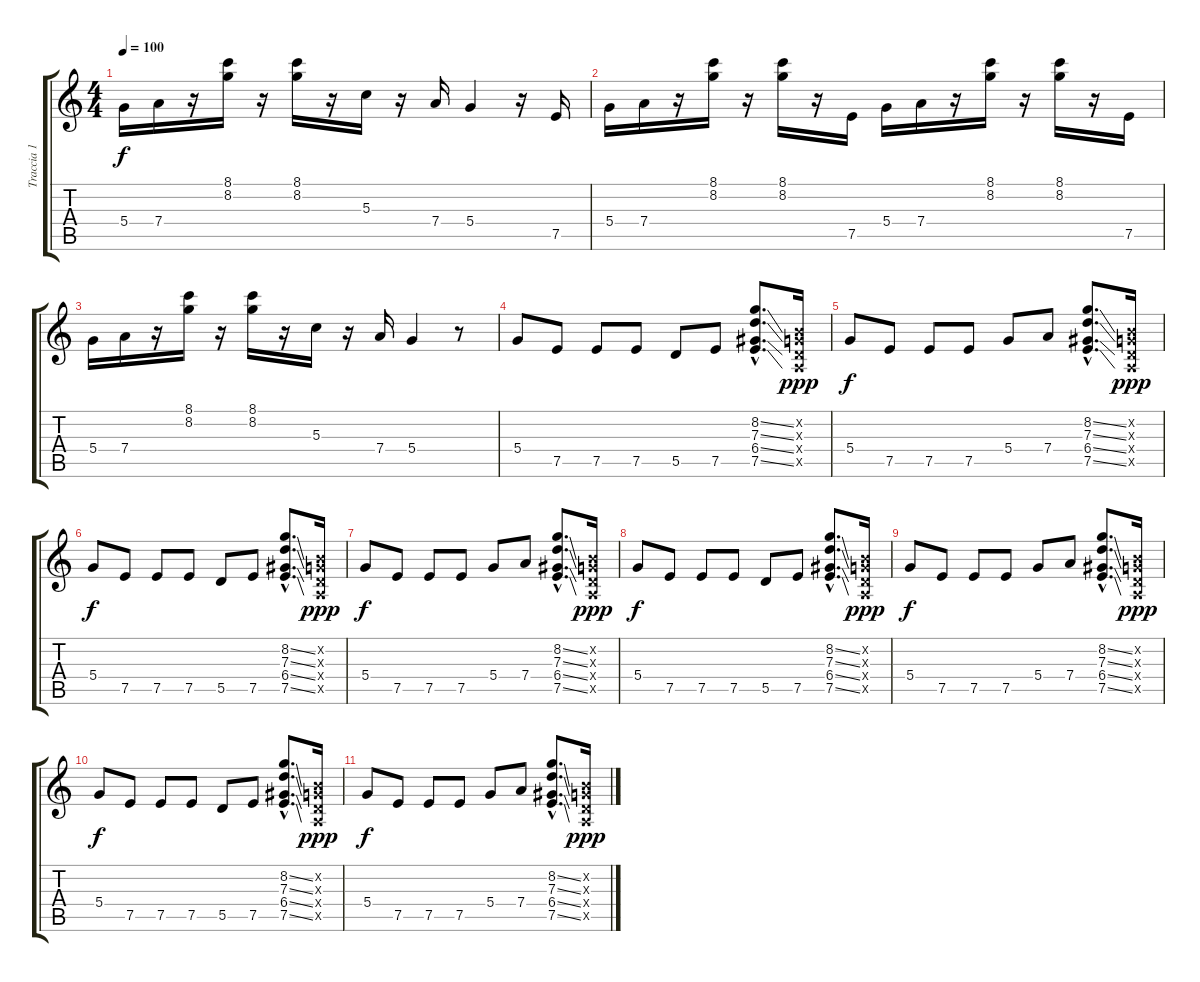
\track ("Traccia 1" "Traccia 1") {instrument acousticguitarsteel}
\staff {score tabs}
\tuning (E4 B3 G3 D3 A2 E2) {hide}
\ts (4 4)
\tempo 100
\clef g2
\ks c
5.4.16{dy f} 7.4.16 r.16 (8.1 8.2).16 r.16 (8.1 8.2).16 r.16 5.3.16 r.16 7.4.16 5.4.4 r.16 7.5.16 |
5.4.16 7.4.16 r.16 (8.1 8.2).16 r.16 (8.1 8.2).16 r.16 7.5.16 5.4.16 7.4.16 r.16 (8.1 8.2).16 r.16 (8.1 8.2).16 r.16 7.5.16 |
5.4.16 7.4.16 r.16 (8.1 8.2).16 r.16 (8.1 8.2).16 r.16 5.3.16 r.16 7.4.16 5.4.4 r.8 |
5.4.8 7.5.8 7.5.8 7.5.8 5.5.8 7.5.8 (8.2{ss hac} 7.3{ss hac} 6.4{ss hac} 7.5{ss hac}).8{d} (0.2{x} 0.3{x} 0.4{x} 0.5{x}).16{dy ppp} |
5.4.8{dy f} 7.5.8 7.5.8 7.5.8 5.4.8 7.4.8 (8.2{ss hac} 7.3{ss hac} 6.4{ss hac} 7.5{ss hac}).8{d} (0.2{x} 0.3{x} 0.4{x} 0.5{x}).16{dy ppp} |
5.4.8{dy f} 7.5.8 7.5.8 7.5.8 5.5.8 7.5.8 (8.2{ss hac} 7.3{ss hac} 6.4{ss hac} 7.5{ss hac}).8{d} (0.2{x} 0.3{x} 0.4{x} 0.5{x}).16{dy ppp} |
5.4.8{dy f} 7.5.8 7.5.8 7.5.8 5.4.8 7.4.8 (8.2{ss hac} 7.3{ss hac} 6.4{ss hac} 7.5{ss hac}).8{d} (0.2{x} 0.3{x} 0.4{x} 0.5{x}).16{dy ppp} |
5.4.8{dy f} 7.5.8 7.5.8 7.5.8 5.5.8 7.5.8 (8.2{ss hac} 7.3{ss hac} 6.4{ss hac} 7.5{ss hac}).8{d} (0.2{x} 0.3{x} 0.4{x} 0.5{x}).16{dy ppp} |
5.4.8{dy f} 7.5.8 7.5.8 7.5.8 5.4.8 7.4.8 (8.2{ss hac} 7.3{ss hac} 6.4{ss hac} 7.5{ss hac}).8{d} (0.2{x} 0.3{x} 0.4{x} 0.5{x}).16{dy ppp} |
5.4.8{dy f} 7.5.8 7.5.8 7.5.8 5.5.8 7.5.8 (8.2{ss hac} 7.3{ss hac} 6.4{ss hac} 7.5{ss hac}).8{d} (0.2{x} 0.3{x} 0.4{x} 0.5{x}).16{dy ppp} |
5.4.8{dy f} 7.5.8 7.5.8 7.5.8 5.4.8 7.4.8 (8.2{ss hac} 7.3{ss hac} 6.4{ss hac} 7.5{ss hac}).8{d} (0.2{x} 0.3{x} 0.4{x} 0.5{x}).16{dy ppp}
